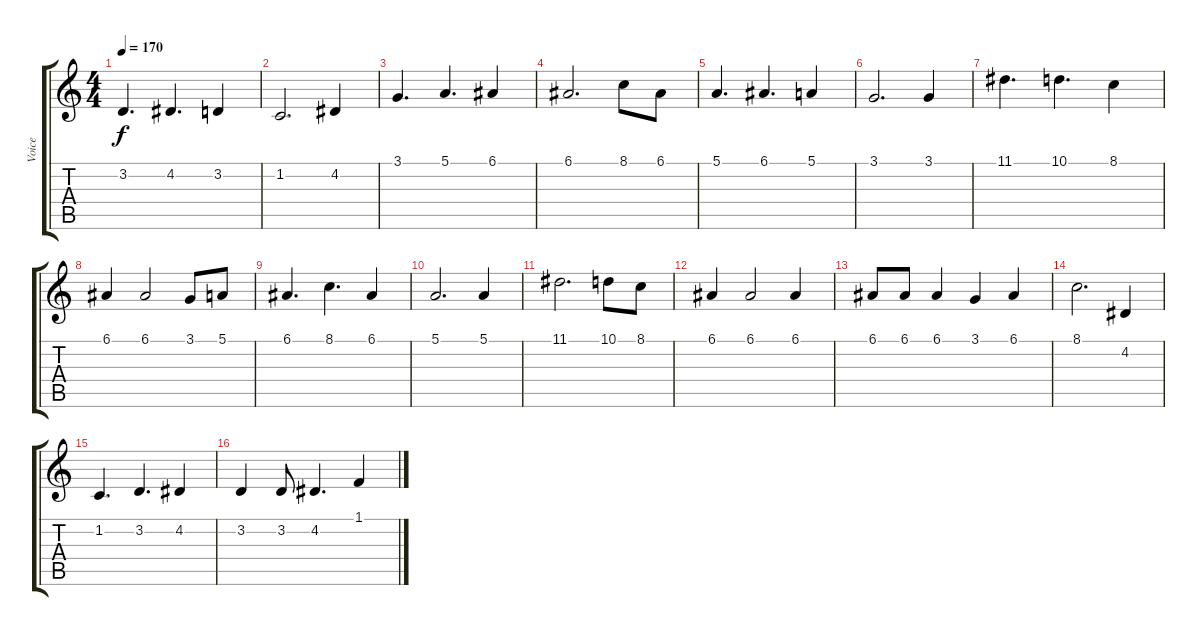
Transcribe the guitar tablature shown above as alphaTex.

\track ("Voice" "Voice") {instrument lead6voice}
\staff {score tabs}
\tuning (E4 B3 G3 D3 A2 E2) {hide}
\ts (4 4)
\tempo 170
\clef g2
\ks c
3.2.4{d dy f} 4.2.4{d} 3.2.4 |
1.2.2{d} 4.2.4 |
3.1.4{d} 5.1.4{d} 6.1.4 |
6.1.2{d} 8.1.8 6.1.8 |
5.1.4{d} 6.1.4{d} 5.1.4 |
3.1.2{d} 3.1.4 |
11.1.4{d} 10.1.4{d} 8.1.4 |
6.1.4 6.1.2 3.1.8 5.1.8 |
6.1.4{d} 8.1.4{d} 6.1.4 |
5.1.2{d} 5.1.4 |
11.1.2{d} 10.1.8 8.1.8 |
6.1.4 6.1.2 6.1.4 |
6.1.8 6.1.8 6.1.4 3.1.4 6.1.4 |
8.1.2{d} 4.2.4 |
1.2.4{d} 3.2.4{d} 4.2.4 |
3.2.4 3.2.8 4.2.4{d} 1.1.4
